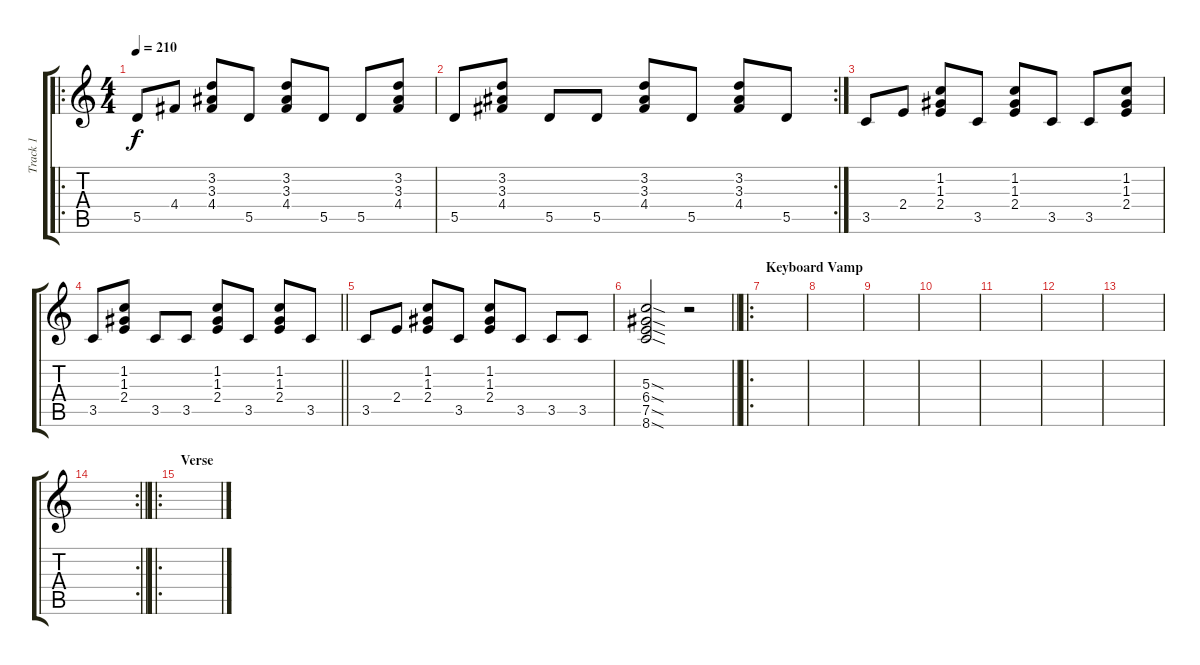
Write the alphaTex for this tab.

\track ("Track 1" "Track 1") {instrument distortionguitar}
\staff {score tabs}
\tuning (E4 B3 G3 D3 A2 E2) {hide}
\ro
\ts (4 4)
\tempo 210
\clef g2
\ks c
5.5.8{dy f} 4.4.8 (3.2 3.3 4.4).8 5.5.8 (3.2 3.3 4.4).8 5.5.8 5.5.8 (3.2 3.3 4.4).8 |
\rc 2
5.5.8 (3.2 3.3 4.4).8 5.5.8 5.5.8 (3.2 3.3 4.4).8 5.5.8 (3.2 3.3 4.4).8 5.5.8 |
3.5.8 2.4.8 (1.2 1.3 2.4).8 3.5.8 (1.2 1.3 2.4).8 3.5.8 3.5.8 (1.2 1.3 2.4).8 |
\barLineRight lightlight
3.5.8 (1.2 1.3 2.4).8 3.5.8 3.5.8 (1.2 1.3 2.4).8 3.5.8 (1.2 1.3 2.4).8 3.5.8 |
3.5.8 2.4.8 (1.2 1.3 2.4).8 3.5.8 (1.2 1.3 2.4).8 3.5.8 3.5.8 3.5.8 |
\barLineRight lightlight
(5.3{sod} 6.4{sod} 7.5{sod} 8.6{sod}).2 r.2 |
\ro
\section ("" "Keyboard Vamp")
|
|
|
|
|
|
|
\rc 2
\barLineRight lightlight
|
\ro
\section ("" "Verse")
